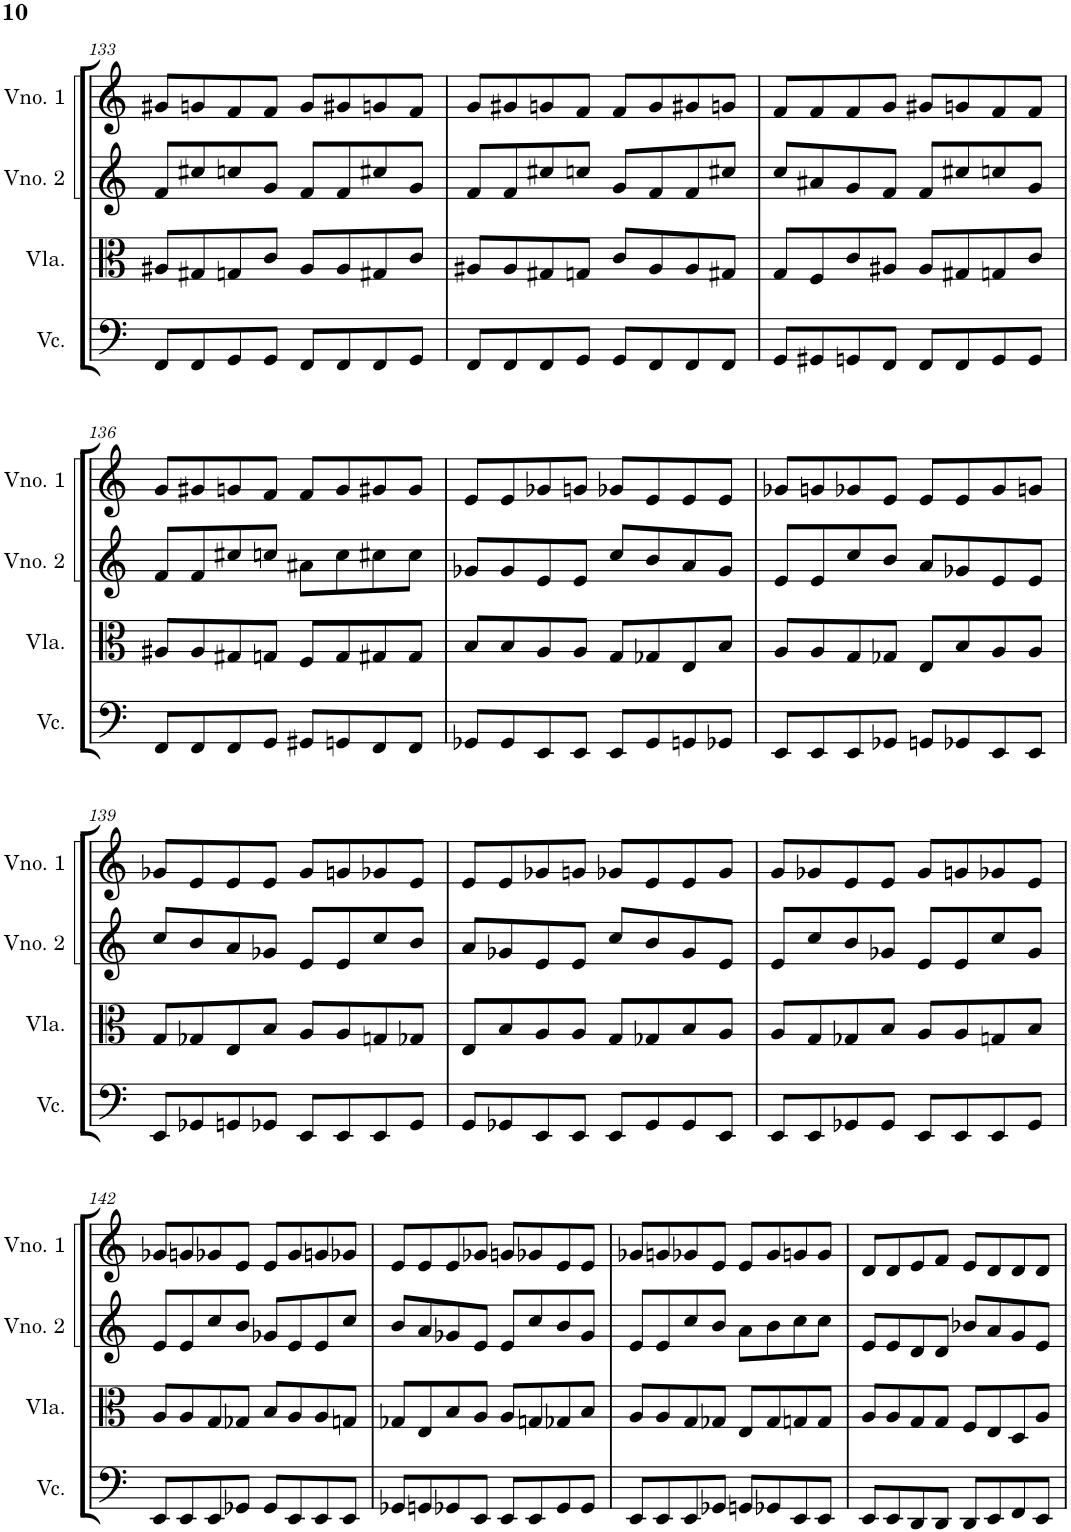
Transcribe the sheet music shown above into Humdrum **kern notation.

**kern	**kern	**kern	**kern
*part4	*part3	*part2	*part1
*staff4	*staff3	*staff2	*staff1
*I"Violoncelo	*I"Viola	*I"Violino 2	*I"Violino 1
*I'Vc.	*I'Vla.	*I'Vno. 2	*I'Vno. 1
!!LO:PB:g=z
*clefF4	*clefC3	*clefG2	*clefG2
*k[]	*k[]	*k[]	*k[]
*M4/4	*M4/4	*M4/4	*M4/4
=133	=133	=133	=133
8FF/L	8A#X/L	8f/L	8g#X/L
8FF/	8G#X/	8cc#X/	8gn/
8GG/	8Gn/	8ccn/	8f/
8GG/J	8c/J	8g/J	8f/J
8FF/L	8A#/L	8f/L	8g/L
8FF/	8A#/	8f/	8g#X/
8FF/	8G#X/	8cc#X/	8gn/
8GG/J	8c/J	8g/J	8f/J
=134	=134	=134	=134
8FF/L	8A#X/L	8f/L	8g/L
8FF/	8A#/	8f/	8g#X/
8FF/	8G#X/	8cc#X/	8gn/
8GG/J	8Gn/J	8ccn/J	8f/J
8GG/L	8c/L	8g/L	8f/L
8FF/	8A#/	8f/	8g/
8FF/	8A#/	8f/	8g#X/
8FF/J	8G#X/J	8cc#X/J	8gn/J
=135	=135	=135	=135
8GG/L	8G/L	8cc/L	8f/L
8GG#X/	8F/	8a#X/	8f/
8GGn/	8c/	8g/	8f/
8FF/J	8A#X/J	8f/J	8g/J
8FF/L	8A#/L	8f/L	8g#X/L
8FF/	8G#X/	8cc#X/	8gn/
8GG/	8Gn/	8ccn/	8f/
8GG/J	8c/J	8g/J	8f/J
!!LO:LB:g=z
=136	=136	=136	=136
8FF/L	8A#X/L	8f/L	8g/L
8FF/	8A#/	8f/	8g#X/
8FF/	8G#X/	8cc#X/	8gn/
8GG/J	8Gn/J	8ccn/J	8f/J
8GG#X/L	8F/L	8a#X\L	8f/L
8GGn/	8G/	8cc\	8g/
8FF/	8G#X/	8cc#X\	8g#X/
8FF/J	8G#/J	8cc#\J	8g#/J
=137	=137	=137	=137
8GG-X/L	8B/L	8g-X/L	8e/L
8GG-/	8B/	8g-/	8e/
8EE/	8A/	8e/	8g-X/
8EE/J	8A/J	8e/J	8gn/J
8EE/L	8G/L	8cc/L	8g-X/L
8GG-/	8G-X/	8b/	8e/
8GGn/	8E/	8a/	8e/
8GG-X/J	8B/J	8g-/J	8e/J
=138	=138	=138	=138
8EE/L	8A/L	8e/L	8g-X/L
8EE/	8A/	8e/	8gn/
8EE/	8G/	8cc/	8g-X/
8GG-X/J	8G-X/J	8b/J	8e/J
8GGn/L	8E/L	8a/L	8e/L
8GG-X/	8B/	8g-X/	8e/
8EE/	8A/	8e/	8g-/
8EE/J	8A/J	8e/J	8gn/J
!!LO:LB:g=z
=139	=139	=139	=139
8EE/L	8G/L	8cc/L	8g-X/L
8GG-X/	8G-X/	8b/	8e/
8GGn/	8E/	8a/	8e/
8GG-X/J	8B/J	8g-X/J	8e/J
8EE/L	8A/L	8e/L	8g-/L
8EE/	8A/	8e/	8gn/
8EE/	8Gn/	8cc/	8g-X/
8GG-/J	8G-X/J	8b/J	8e/J
=140	=140	=140	=140
8GG/L	8E/L	8a/L	8e/L
8GG-X/	8B/	8g-X/	8e/
8EE/	8A/	8e/	8g-X/
8EE/J	8A/J	8e/J	8gn/J
8EE/L	8G/L	8cc/L	8g-X/L
8GG-/	8G-X/	8b/	8e/
8GG-/	8B/	8g-/	8e/
8EE/J	8A/J	8e/J	8g-/J
=141	=141	=141	=141
8EE/L	8A/L	8e/L	8g/L
8EE/	8G/	8cc/	8g-X/
8GG-X/	8G-X/	8b/	8e/
8GG-/J	8B/J	8g-X/J	8e/J
8EE/L	8A/L	8e/L	8g-/L
8EE/	8A/	8e/	8gn/
8EE/	8Gn/	8cc/	8g-X/
8GG-/J	8B/J	8g-/J	8e/J
!!LO:LB:g=z
=142	=142	=142	=142
8EE/L	8A/L	8e/L	8g-X/L
8EE/	8A/	8e/	8gn/
8EE/	8G/	8cc/	8g-X/
8GG-X/J	8G-X/J	8b/J	8e/J
8GG-/L	8B/L	8g-X/L	8e/L
8EE/	8A/	8e/	8g-/
8EE/	8A/	8e/	8gn/
8EE/J	8Gn/J	8cc/J	8g-X/J
=143	=143	=143	=143
8GG-X/L	8G-X/L	8b/L	8e/L
8GGn/	8E/	8a/	8e/
8GG-X/	8B/	8g-X/	8e/
8EE/J	8A/J	8e/J	8g-X/J
8EE/L	8A/L	8e/L	8gn/L
8EE/	8Gn/	8cc/	8g-X/
8GG-/	8G-X/	8b/	8e/
8GG-/J	8B/J	8g-/J	8e/J
=144	=144	=144	=144
8EE/L	8A/L	8e/L	8g-X/L
8EE/	8A/	8e/	8gn/
8EE/	8G/	8cc/	8g-X/
8GG-X/J	8G-X/J	8b/J	8e/J
8GGn/L	8E/L	8a\L	8e/L
8GG-X/	8G-/	8b\	8g-/
8EE/	8Gn/	8cc\	8gn/
8EE/J	8G/J	8cc\J	8g/J
=145	=145	=145	=145
8EE/L	8A/L	8e/L	8d/L
8EE/	8A/	8e/	8d/
8DD/	8G/	8d/	8e/
8DD/J	8G/J	8d/J	8f/J
8DD/L	8F/L	8b-X/L	8e/L
8EE/	8E/	8a/	8d/
8FF/	8D/	8g/	8d/
8EE/J	8A/J	8e/J	8d/J
=	=	=	=
*-	*-	*-	*-
